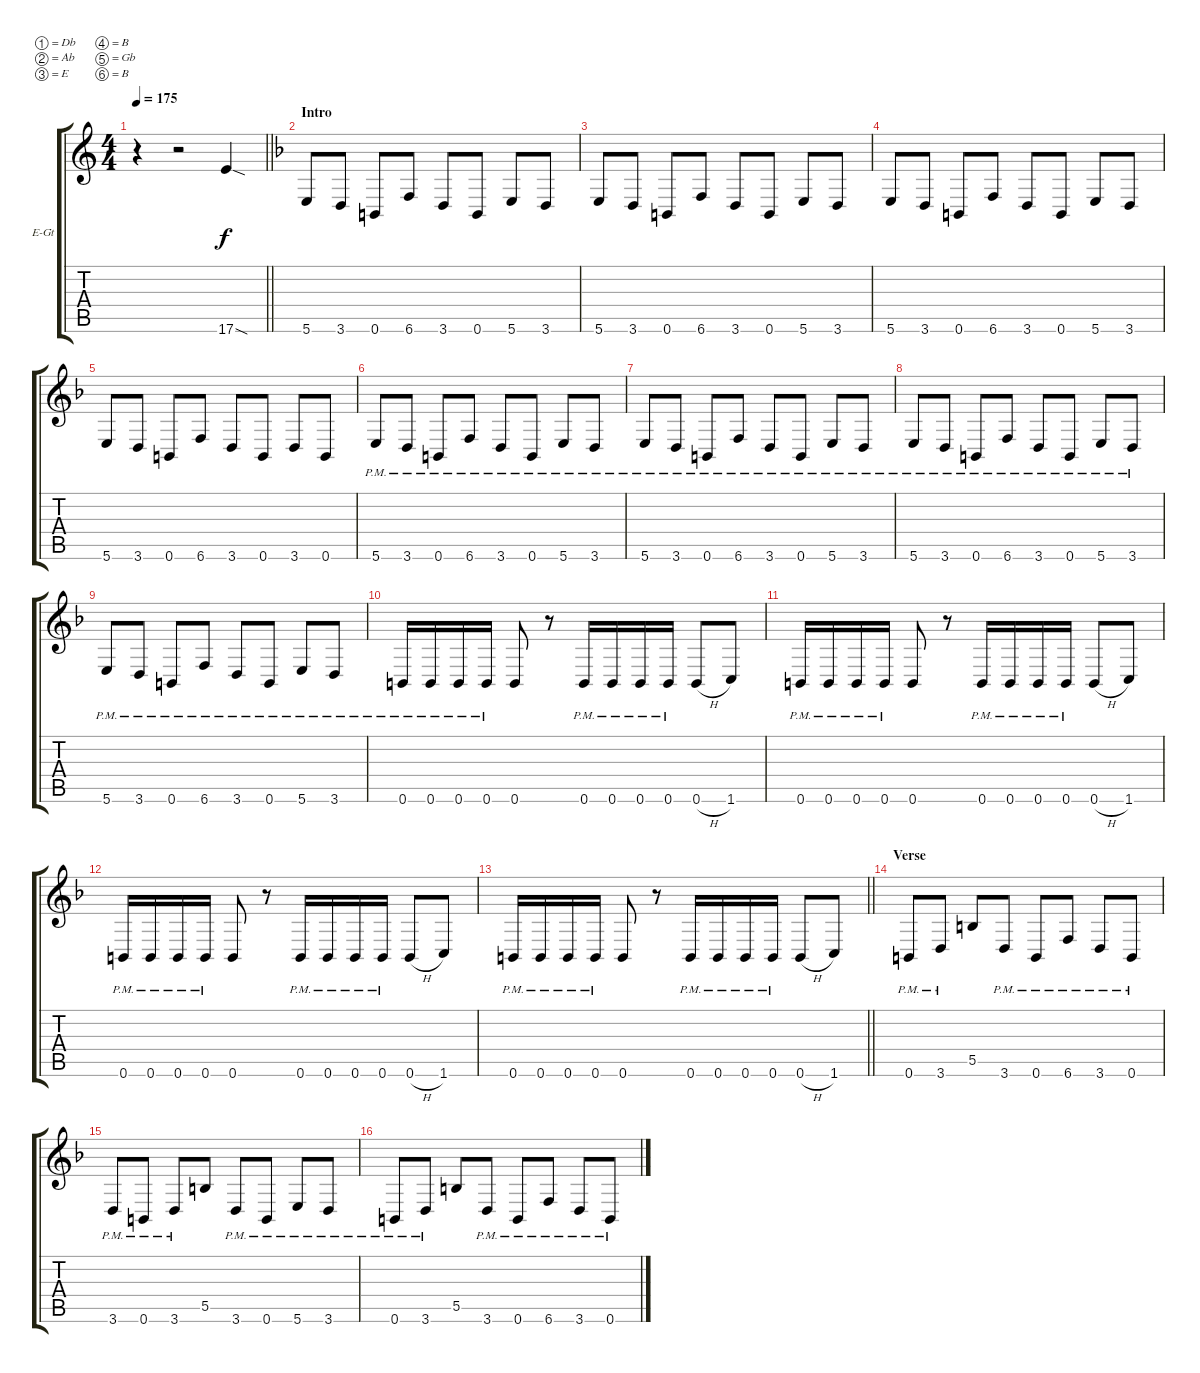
\bracketExtendMode groupsimilarinstruments
\firstSystemTrackNameOrientation horizontal
\otherSystemsTrackNameOrientation horizontal
\track ("Jim Root" "E-Gt") {instrument distortionguitar}
\staff {score tabs}
\tuning (Db4 Ab3 E3 B2 Gb2 B1)
\ts (4 4)
\beaming (8 2 2 2 2)
\tempo 175
\clef g2
\barLineRight lightlight
\ks c
r.4{dy f instrument distortionguitar} r.2 17.6{sod}.4 |
\section ("" "Intro")
\ks f
5.6.8 3.6.8 0.6.8 6.6.8 3.6.8 0.6.8 5.6.8 3.6.8 |
5.6.8 3.6.8 0.6.8 6.6.8 3.6.8 0.6.8 5.6.8 3.6.8 |
5.6.8 3.6.8 0.6.8 6.6.8 3.6.8 0.6.8 5.6.8 3.6.8 |
5.6.8 3.6.8 0.6.8 6.6.8 3.6.8 0.6.8 3.6.8 0.6.8 |
5.6{pm}.8 3.6{pm}.8 0.6{pm}.8 6.6{pm}.8 3.6{pm}.8 0.6{pm}.8 5.6{pm}.8 3.6{pm}.8 |
5.6{pm}.8 3.6{pm}.8 0.6{pm}.8 6.6{pm}.8 3.6{pm}.8 0.6{pm}.8 5.6{pm}.8 3.6{pm}.8 |
5.6{pm}.8 3.6{pm}.8 0.6{pm}.8 6.6{pm}.8 3.6{pm}.8 0.6{pm}.8 5.6{pm}.8 3.6{pm}.8 |
5.6{pm}.8 3.6{pm}.8 0.6{pm}.8 6.6{pm}.8 3.6{pm}.8 0.6{pm}.8 5.6{pm}.8 3.6{pm}.8 |
0.6{pm}.16 0.6{pm}.16 0.6{pm}.16 0.6{pm}.16 0.6.8 r.8 0.6{pm}.16 0.6{pm}.16 0.6{pm}.16 0.6{pm}.16 0.6{h}.8 1.6.8 |
0.6{pm}.16 0.6{pm}.16 0.6{pm}.16 0.6{pm}.16 0.6.8 r.8 0.6{pm}.16 0.6{pm}.16 0.6{pm}.16 0.6{pm}.16 0.6{h}.8 1.6.8 |
0.6{pm}.16 0.6{pm}.16 0.6{pm}.16 0.6{pm}.16 0.6.8 r.8 0.6{pm}.16 0.6{pm}.16 0.6{pm}.16 0.6{pm}.16 0.6{h}.8 1.6.8 |
\barLineRight lightlight
0.6{pm}.16 0.6{pm}.16 0.6{pm}.16 0.6{pm}.16 0.6.8 r.8 0.6{pm}.16 0.6{pm}.16 0.6{pm}.16 0.6{pm}.16 0.6{h}.8 1.6.8 |
\section ("" "Verse")
0.6{pm}.8 3.6{pm}.8 5.5.8 3.6{pm}.8 0.6{pm}.8 6.6{pm}.8 3.6{pm}.8 0.6{pm}.8 |
3.6{pm}.8 0.6{pm}.8 3.6{pm}.8 5.5.8 3.6{pm}.8 0.6{pm}.8 5.6{pm}.8 3.6{pm}.8 |
0.6{pm}.8 3.6{pm}.8 5.5.8 3.6{pm}.8 0.6{pm}.8 6.6{pm}.8 3.6{pm}.8 0.6{pm}.8
